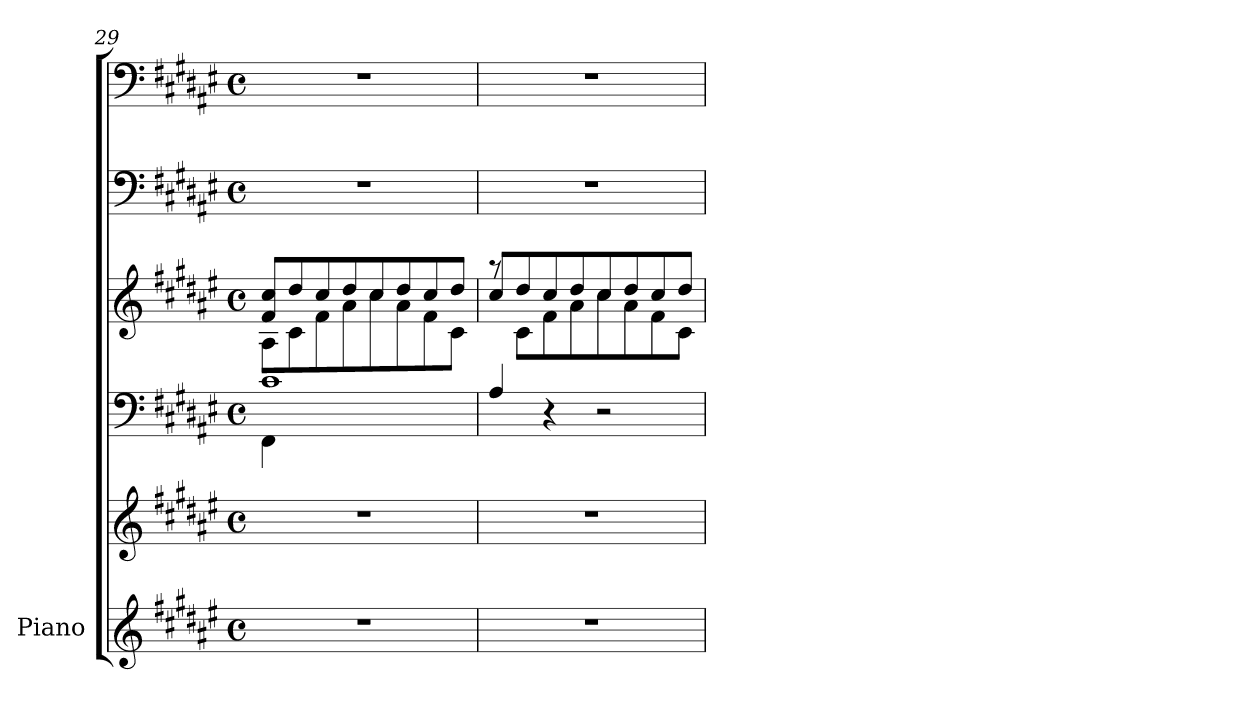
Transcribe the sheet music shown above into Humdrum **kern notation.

**kern	**kern	**kern	**kern	**kern	**kern
*part1	*part1	*part1	*part1	*part1	*part1
*staff6	*staff5	*staff4	*staff3	*staff2	*staff1
*I"Piano	*	*	*	*	*
*I'Pno.	*	*	*	*	*
*clefG2	*clefG2	*clefF4	*clefG2	*clefF4	*clefF4
*k[f#c#g#d#a#e#]	*k[f#c#g#d#a#e#]	*k[f#c#g#d#a#e#]	*k[f#c#g#d#a#e#]	*k[f#c#g#d#a#e#]	*k[f#c#g#d#a#e#]
*M4/4	*M4/4	*M4/4	*M4/4	*M4/4	*M4/4
*met(c)	*met(c)	*met(c)	*met(c)	*met(c)	*met(c)
=29	=29	=29	=29	=29	=29
*	*	*^	*^	*	*
1r	1r	1c#	4FF#:\	8A#:\L	8f#/ 8cc#/L	1r	1r
.	.	.	.	8c#\	8dd#/	.	.
.	.	.	4ryy	8f#\	8cc#/	.	.
.	.	.	.	8a#\	8dd#/	.	.
.	.	.	2ryy	8cc#\	8cc#/	.	.
.	.	.	.	8a#\	8dd#/	.	.
.	.	.	.	8f#\	8cc#/	.	.
.	.	.	.	8c#\J	8dd#/J	.	.
*	*	*v	*v	*	*	*	*
=30	=30	=30	=30	=30	=30	=30
1r	1r	4A#/	8r	8cc#/L	1r	1r
.	.	.	8c#\L	8dd#/	.	.
.	.	4r	8f#\	8cc#/	.	.
.	.	.	8a#\	8dd#/	.	.
.	.	2r	8cc#\	8cc#/	.	.
.	.	.	8a#\	8dd#/	.	.
.	.	.	8f#\	8cc#/	.	.
.	.	.	8c#\J	8dd#/J	.	.
*	*	*	*v	*v	*	*
=	=	=	=	=	=
*-	*-	*-	*-	*-	*-
